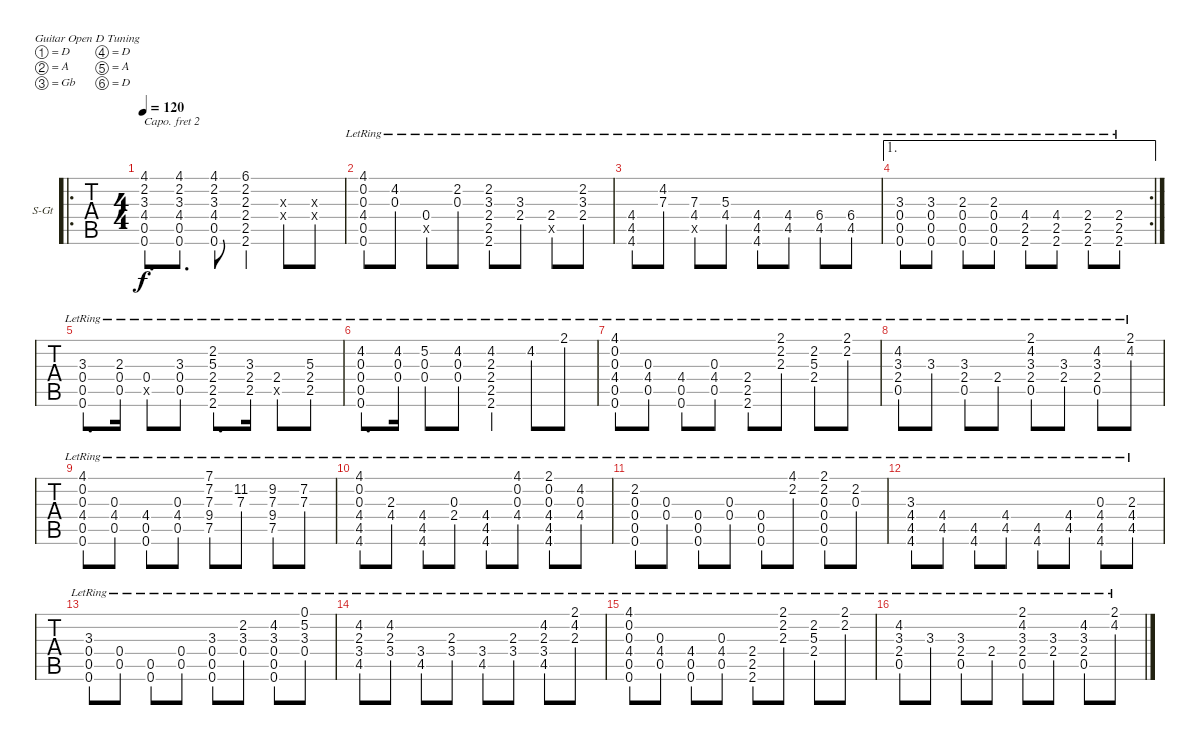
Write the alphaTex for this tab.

\bracketExtendMode groupsimilarinstruments
\firstSystemTrackNameOrientation horizontal
\otherSystemsTrackNameOrientation horizontal
\track ("Òô¹ì 1" "S-Gt") {instrument acousticguitarsteel}
\staff {tabs}
\capo 2
\tuning (D4 A3 Gb3 D3 A2 D2)
\ro
\ts (4 4)
\tempo 120
\clef g2
\ks c
(4.1{st} 2.2{st} 3.3{st} 4.4{st} 0.5{st} 0.6{st}).8{d dy f} (4.1{st} 2.2{st} 3.3{st} 4.4{st} 0.5{st} 0.6{st}).8{d} (4.1{st} 2.2{st} 3.3{st} 4.4{st} 0.5{st} 0.6{st}).8 (6.1{st} 2.2{st} 2.3{st} 2.4{st} 2.5{st} 2.6{st}).4 (0.3{x} 0.4{x}).8 (0.3{x} 0.4{x}).8 |
(4.1{lr} 0.2{lr} 0.3{lr} 4.4{lr} 0.5{lr} 0.6{lr}).8 (4.2{lr} 0.3{lr}).8 (0.4{lr} 0.5{x}).8 (2.2{lr} 0.3{lr}).8 (2.2{lr} 3.3{lr} 2.4{lr} 2.5{lr} 2.6{lr}).8 (3.3{lr} 2.4{lr}).8 (2.4{lr} 0.5{x}).8 (2.2{lr} 3.3{lr} 2.4{lr}).8 |
(4.4{lr} 4.5{lr} 4.6{lr}).8 (4.2{lr} 7.3{lr}).8 (7.3{lr} 4.4{lr} 0.5{x}).8 (5.3{lr} 4.4{lr}).8 (4.4{lr} 4.5{lr} 4.6{lr}).8 (4.4{lr} 4.5{lr}).8 (6.4{lr} 4.5{lr}).8 (6.4{lr} 4.5{lr}).8 |
\ae 1
\rc 2
(3.3{lr} 0.4{lr} 0.5{lr} 0.6{lr}).8 (3.3{lr} 0.4{lr} 0.5{lr} 0.6{lr}).8 (2.3{lr} 0.4{lr} 0.5{lr} 0.6{lr}).8 (2.3{lr} 0.4{lr} 0.5{lr} 0.6{lr}).8 (4.4{lr} 2.5{lr} 2.6{lr}).8 (4.4{lr} 2.5{lr} 2.6{lr}).8 (2.4{lr} 2.5{lr} 2.6{lr}).8 (2.4{lr} 2.5{lr} 2.6{lr}).8 |
(3.3{lr} 0.4{lr} 0.5{lr} 0.6{lr}).8{d} (2.3{lr} 0.4{lr} 0.5{lr}).16 (0.4{lr} 0.5{x}).8 (3.3{lr} 0.4{lr} 0.5{lr}).8 (2.2{lr} 5.3{lr} 2.4{lr} 2.5{lr} 2.6{lr}).8{d} (3.3{lr} 2.4{lr} 2.5{lr}).16 (2.4{lr} 2.5{x}).8 (5.3{lr} 2.4{lr} 2.5{lr}).8 |
(4.2{lr} 0.3{lr} 0.4{lr} 0.5{lr} 0.6{lr}).8{d} (4.2{lr} 0.3{lr} 0.4{lr}).16 (5.2{lr} 0.3{lr} 0.4{lr}).8 (4.2{lr} 0.3{lr} 0.4{lr}).8 (4.2{lr} 2.3{lr} 2.4{lr} 2.5{lr} 2.6{lr}).4 4.2{lr}.8 2.1{lr}.8 |
(4.1{lr} 0.2{lr} 0.3{lr} 4.4{lr} 0.5{lr} 0.6{lr}).8 (0.3{lr} 4.4{lr} 0.5{lr}).8 (4.4{lr} 0.5{lr} 0.6{lr}).8 (0.3{lr} 4.4{lr} 0.5{lr}).8 (2.4{lr} 2.5{lr} 2.6{lr}).8 (2.1{lr} 2.2{lr} 2.3{lr}).8 (2.2{lr} 5.3{lr} 2.4{lr}).8 (2.1{lr} 2.2{lr}).8 |
(4.2{lr} 3.3{lr} 2.4{lr} 0.5{lr}).8 3.3{lr}.8 (3.3{lr} 2.4{lr} 0.5{lr}).8 2.4{lr}.8 (2.1{lr} 4.2{lr} 3.3{lr} 2.4{lr} 0.5{lr}).8 (3.3{lr} 2.4{lr}).8 (4.2{lr} 3.3{lr} 2.4{lr} 0.5{lr}).8 (2.1{lr} 4.2{lr}).8 |
(4.1{lr} 0.2{lr} 0.3{lr} 4.4{lr} 0.5{lr} 0.6{lr}).8 (0.3{lr} 4.4{lr} 0.5{lr}).8 (4.4{lr} 0.5{lr} 0.6{lr}).8 (0.3{lr} 4.4{lr} 0.5{lr}).8 (7.1{lr} 7.2{lr} 7.3{lr} 9.4{lr} 7.5{lr}).8 (11.2{lr} 7.3{lr}).8 (9.2{lr} 7.3{lr} 9.4{lr} 7.5{lr}).8 (7.2{lr} 7.3{lr}).8 |
(4.1{lr} 0.2{lr} 0.3{lr} 4.4{lr} 4.5{lr} 4.6{lr}).8 (2.3{lr} 4.4{lr}).8 (4.4{lr} 4.5{lr} 4.6{lr}).8 (0.3{lr} 2.4{lr}).8 (4.4{lr} 4.5{lr} 4.6{lr}).8 (4.1{lr} 0.2{lr} 0.3{lr} 4.4{lr}).8 (2.1{lr} 0.2{lr} 0.3{lr} 4.4{lr} 4.5{lr} 4.6{lr}).8 (4.2{lr} 0.3{lr} 4.4{lr}).8 |
(2.2{lr} 0.3{lr} 0.4{lr} 0.5{lr} 0.6{lr}).8 (0.3{lr} 0.4{lr}).8 (0.4{lr} 0.5{lr} 0.6{lr}).8 (0.3{lr} 0.4{lr}).8 (0.4{lr} 0.5{lr} 0.6{lr}).8 (4.1{lr} 2.2{lr}).8 (2.1{lr} 2.2{lr} 0.3{lr} 0.4{lr} 0.5{lr} 0.6{lr}).8 (2.2{lr} 0.3{lr}).8 |
(3.3{lr} 4.4{lr} 4.5{lr} 4.6{lr}).8 (4.4{lr} 4.5{lr}).8 (4.5{lr} 4.6{lr}).8 (4.4{lr} 4.5{lr}).8 (4.5{lr} 4.6{lr}).8 (4.4{lr} 4.5{lr}).8 (0.3{lr} 4.4{lr} 4.5{lr} 4.6{lr}).8 (2.3{lr} 4.4{lr} 4.5{lr}).8 |
(3.3{lr} 0.4{lr} 0.5{lr} 0.6{lr}).8 (0.4{lr} 0.5{lr}).8 (0.5{lr} 0.6{lr}).8 (0.4{lr} 0.5{lr}).8 (3.3{lr} 0.4{lr} 0.5{lr} 0.6{lr}).8 (2.2{lr} 3.3{lr} 0.4{lr}).8 (4.2{lr} 3.3{lr} 0.4{lr} 0.5{lr} 0.6{lr}).8 (0.1{lr} 5.2{lr} 3.3{lr} 0.4{lr}).8 |
(4.2{lr} 2.3{lr} 3.4{lr} 4.5{lr}).8 (4.2{lr} 2.3{lr} 3.4{lr}).8 (3.4{lr} 4.5{lr}).8 (2.3{lr} 3.4{lr}).8 (3.4{lr} 4.5{lr}).8 (2.3{lr} 3.4{lr}).8 (4.2{lr} 2.3{lr} 3.4{lr} 4.5{lr}).8 (2.1{lr} 4.2{lr} 2.3{lr}).8 |
(4.1{lr} 0.2{lr} 0.3{lr} 4.4{lr} 0.5{lr} 0.6{lr}).8 (0.3{lr} 4.4{lr} 0.5{lr}).8 (4.4{lr} 0.5{lr} 0.6{lr}).8 (0.3{lr} 4.4{lr} 0.5{lr}).8 (2.4{lr} 2.5{lr} 2.6{lr}).8 (2.1{lr} 2.2{lr} 2.3{lr}).8 (2.2{lr} 5.3{lr} 2.4{lr}).8 (2.1{lr} 2.2{lr}).8 |
(4.2{lr} 3.3{lr} 2.4{lr} 0.5{lr}).8 3.3{lr}.8 (3.3{lr} 2.4{lr} 0.5{lr}).8 2.4{lr}.8 (2.1{lr} 4.2{lr} 3.3{lr} 2.4{lr} 0.5{lr}).8 (3.3{lr} 2.4{lr}).8 (4.2{lr} 3.3{lr} 2.4{lr} 0.5{lr}).8 (2.1{lr} 4.2{lr}).8
